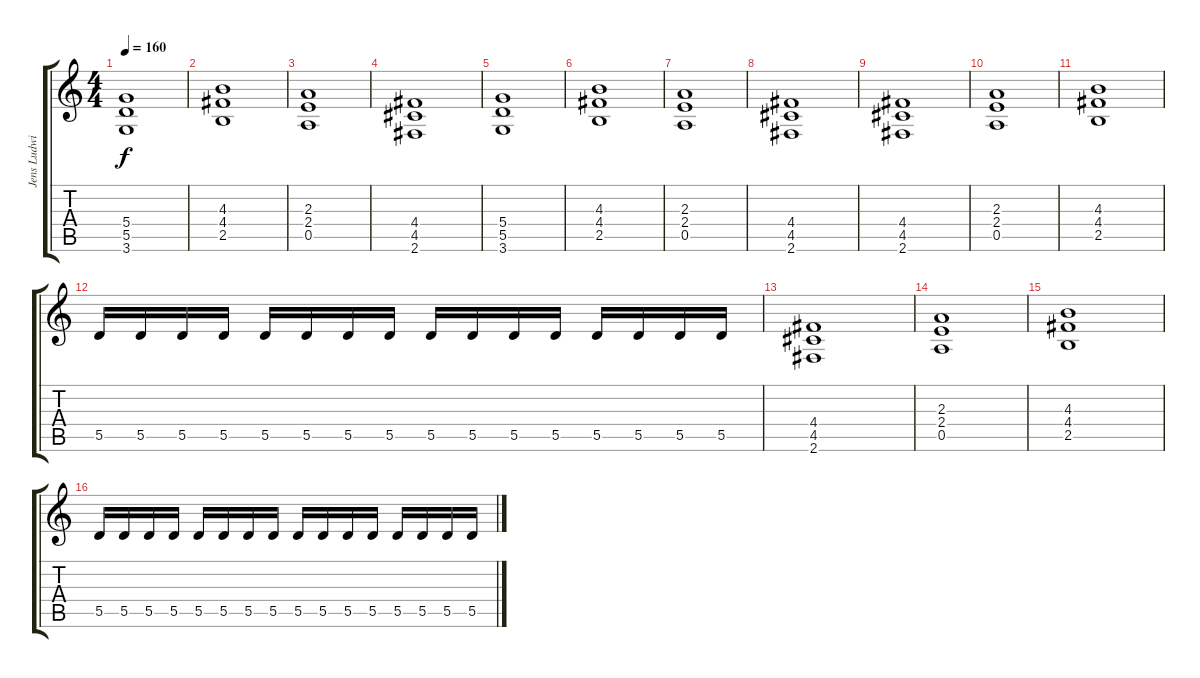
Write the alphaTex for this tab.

\track ("Jens Ludwig" "Jens Ludwi") {instrument distortionguitar}
\staff {score tabs}
\tuning (E4 B3 G3 D3 A2 E2) {hide}
\ts (4 4)
\tempo 160
\clef g2
\ks c
(5.4 5.5 3.6).1{dy f} |
(4.3 4.4 2.5).1 |
(2.3 2.4 0.5).1 |
(4.4 4.5 2.6).1 |
(5.4 5.5 3.6).1 |
(4.3 4.4 2.5).1 |
(2.3 2.4 0.5).1 |
(4.4 4.5 2.6).1 |
(4.4 4.5 2.6).1 |
(2.3 2.4 0.5).1 |
(4.3 4.4 2.5).1 |
5.5.16 5.5.16 5.5.16 5.5.16 5.5.16 5.5.16 5.5.16 5.5.16 5.5.16 5.5.16 5.5.16 5.5.16 5.5.16 5.5.16 5.5.16 5.5.16 |
(4.4 4.5 2.6).1 |
(2.3 2.4 0.5).1 |
(4.3 4.4 2.5).1 |
5.5.16 5.5.16 5.5.16 5.5.16 5.5.16 5.5.16 5.5.16 5.5.16 5.5.16 5.5.16 5.5.16 5.5.16 5.5.16 5.5.16 5.5.16 5.5.16
